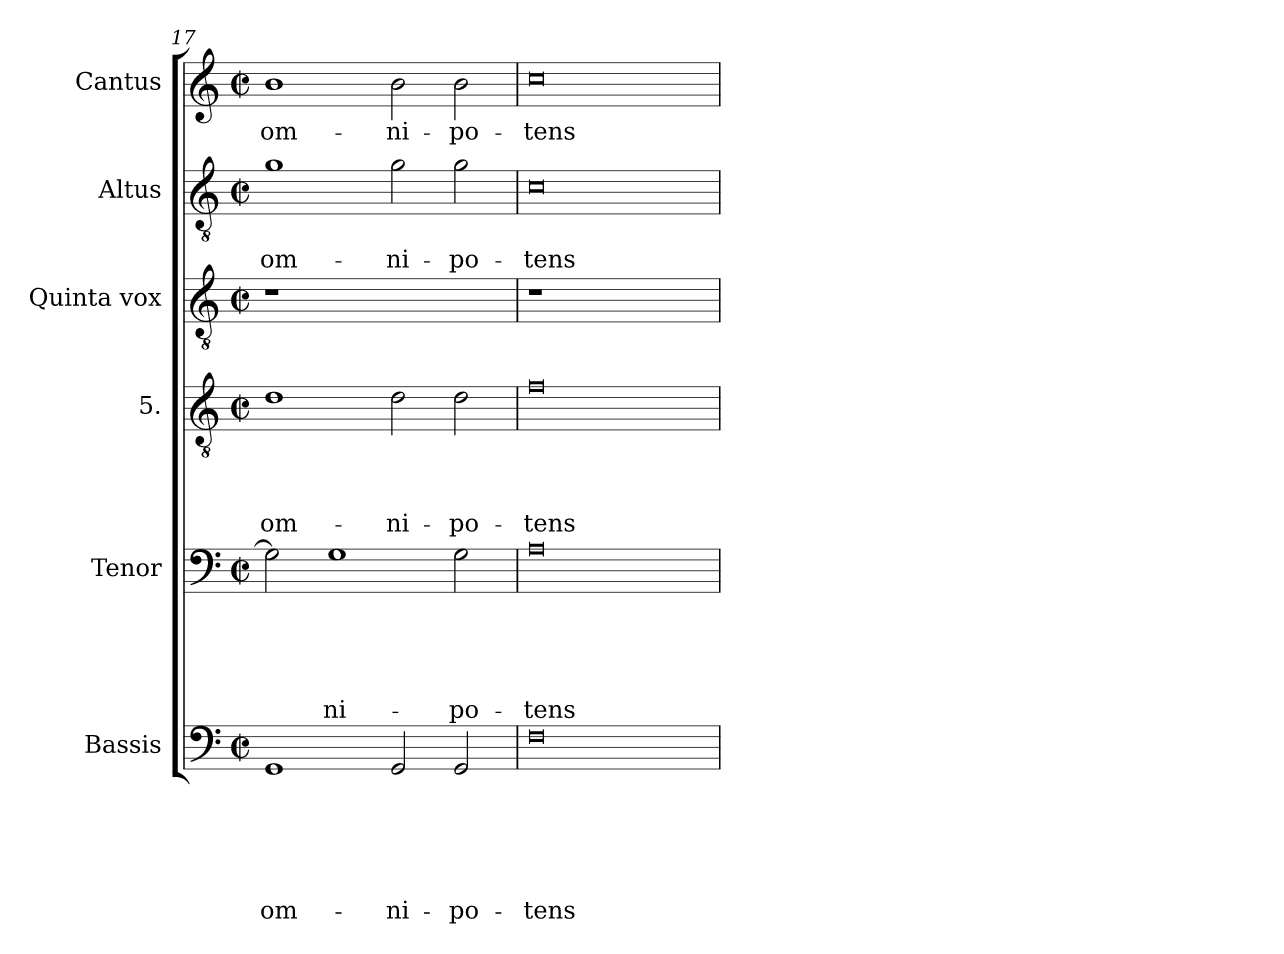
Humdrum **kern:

**kern	**text	**text	**text	**text	**text	**text	**kern	**text	**text	**text	**text	**text	**kern	**text	**text	**text	**text	**kern	**kern	**text	**text	**kern	**text
*part6	*part6	*part6	*part6	*part6	*part6	*part6	*part5	*part5	*part5	*part5	*part5	*part5	*part4	*part4	*part4	*part4	*part4	*part3	*part2	*part2	*part2	*part1	*part1
*staff6	*staff6	*staff6	*staff6	*staff6	*staff6	*staff6	*staff5	*staff5	*staff5	*staff5	*staff5	*staff5	*staff4	*staff4	*staff4	*staff4	*staff4	*staff3	*staff2	*staff2	*staff2	*staff1	*staff1
*I"Bassis	*	*	*	*	*	*	*I"Tenor	*	*	*	*	*	*I"5.	*	*	*	*	*I"Quinta vox	*I"Altus	*	*	*I"Cantus	*
*I'B.	*	*	*	*	*	*	*I'T.	*	*	*	*	*	*	*	*	*	*	*	*I'A.	*	*	*I'C.	*
*clefF4	*	*	*	*	*	*	*clefF4	*	*	*	*	*	*clefGv2	*	*	*	*	*clefGv2	*clefGv2	*	*	*clefG2	*
*k[]	*	*	*	*	*	*	*k[]	*	*	*	*	*	*k[]	*	*	*	*	*k[]	*k[]	*	*	*k[]	*
*C:	*	*	*	*	*	*	*C:	*	*	*	*	*	*C:	*	*	*	*	*C:	*C:	*	*	*C:	*
*M2/2	*	*	*	*	*	*	*M2/2	*	*	*	*	*	*M2/2	*	*	*	*	*M2/2	*M2/2	*	*	*M2/2	*
*met(c|)	*	*	*	*	*	*	*met(c|)	*	*	*	*	*	*met(c|)	*	*	*	*	*met(c|)	*met(c|)	*	*	*met(c|)	*
=17	=17	=17	=17	=17	=17	=17	=17	=17	=17	=17	=17	=17	=17	=17	=17	=17	=17	=17	=17	=17	=17	=17	=17
!	!	!	!	!	!	!LO:LY:b	!	!	!	!	!	!	!	!	!	!	!LO:LY:b	!	!	!	!LO:LY:b	!	!LO:LY:b
1GG	.	.	.	.	.	om-	2G\]	.	.	.	.	.	1d	.	.	.	om-	1r	1g	.	om-	1b	om-
!	!	!	!	!	!	!	!	!	!	!	!	!LO:LY:b	!	!	!	!	!	!	!	!	!	!	!
.	.	.	.	.	.	.	1G	.	.	.	.	-ni-	.	.	.	.	.	.	.	.	.	.	.
!	!	!	!	!	!	!LO:LY:b	!	!	!	!	!	!	!	!	!	!	!LO:LY:b	!	!	!	!LO:LY:b	!	!LO:LY:b
2GG/	.	.	.	.	.	-ni-	.	.	.	.	.	.	2d\	.	.	.	-ni-	1ryy	2g\	.	-ni-	2b\	-ni-
!	!	!	!	!	!	!LO:LY:b	!	!	!	!	!	!LO:LY:b	!	!	!	!	!LO:LY:b	!	!	!	!LO:LY:b	!	!LO:LY:b
2GG/	.	.	.	.	.	-po-	2G\	.	.	.	.	-po-	2d\	.	.	.	-po-	.	2g\	.	-po-	2b\	-po-
=18	=18	=18	=18	=18	=18	=18	=18	=18	=18	=18	=18	=18	=18	=18	=18	=18	=18	=18	=18	=18	=18	=18	=18
!	!	!	!	!	!	!LO:LY:b	!	!	!	!	!	!LO:LY:b	!	!	!	!	!LO:LY:b	!	!	!	!LO:LY:b	!	!LO:LY:b
0F	.	.	.	.	.	-tens	0A	.	.	.	.	-tens	0f	.	.	.	-tens	1r	0c	.	-tens	0cc	-tens
.	.	.	.	.	.	.	.	.	.	.	.	.	.	.	.	.	.	1ryy	.	.	.	.	.
=	=	=	=	=	=	=	=	=	=	=	=	=	=	=	=	=	=	=	=	=	=	=	=
*-	*-	*-	*-	*-	*-	*-	*-	*-	*-	*-	*-	*-	*-	*-	*-	*-	*-	*-	*-	*-	*-	*-	*-
